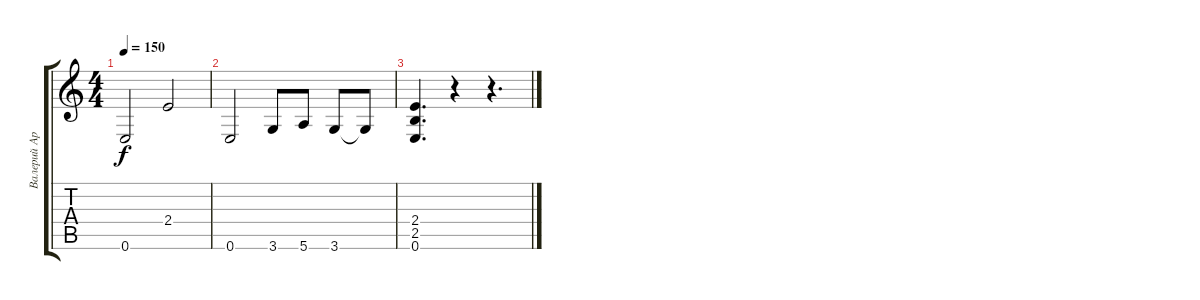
\track ("Валерий Аркадин" "Валерий Ар") {instrument distortionguitar}
\staff {score tabs}
\tuning (E4 B3 G3 D3 A2 E2) {hide}
\ts (4 4)
\tempo 150
\clef g2
\ks c
0.6.2{dy f} 2.4.2 |
0.6.2 3.6.8 5.6.8 3.6.8 3.6{t}.8 |
(2.4 2.5 0.6).4{d} r.4 r.4{d}
